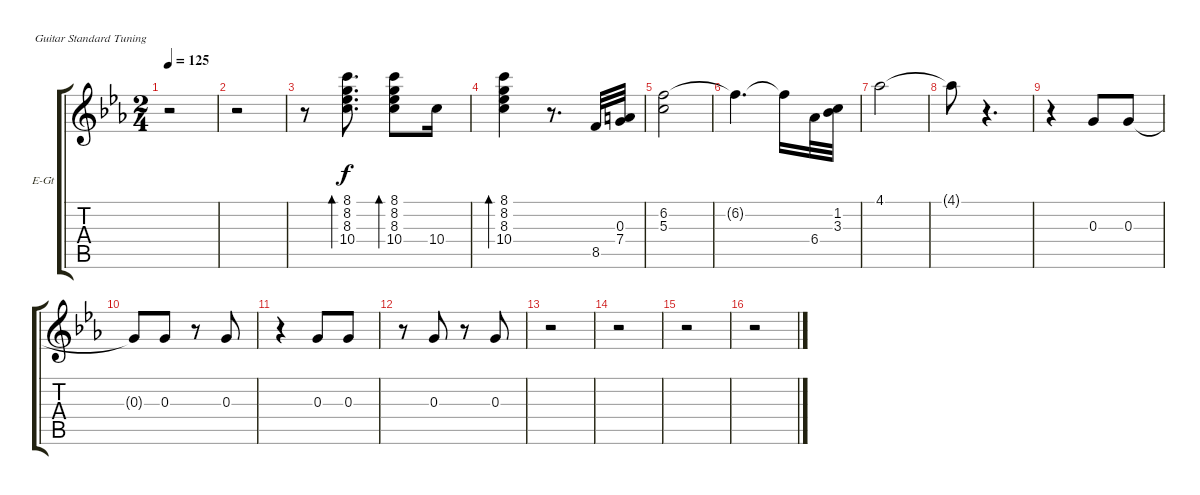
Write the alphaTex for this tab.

\bracketExtendMode groupsimilarinstruments
\firstSystemTrackNameOrientation horizontal
\otherSystemsTrackNameOrientation horizontal
\track ("Гитара 1" "E-Gt") {instrument electricguitarjazz}
\staff {score tabs}
\tuning (E4 B3 G3 D3 A2 E2)
\ts (2 4)
\tempo 125
\clef g2
\ks cminor
r.2{dy f} |
r.2 |
r.8 (8.1 8.2 8.3 10.4).8{d bd 30} (8.1 8.2 8.3 10.4).8{bd 30} 10.4.16 |
(8.1 8.2 8.3 10.4).4{bd 30} r.8{d} 8.5.32 (0.3 7.4).32 |
(6.2 5.3).2 |
6.2{t}.4{d} 6.2{t}.16 6.4.32 (1.2 3.3).32 |
4.1.2 |
4.1{t}.8 r.4{d} |
r.4 0.3.8 0.3.8 |
0.3{t}.8 0.3.8 r.8 0.3.8 |
r.4 0.3.8 0.3.8 |
r.8 0.3.8 r.8 0.3.8 |
r.2 |
r.2 |
r.2 |
r.2
